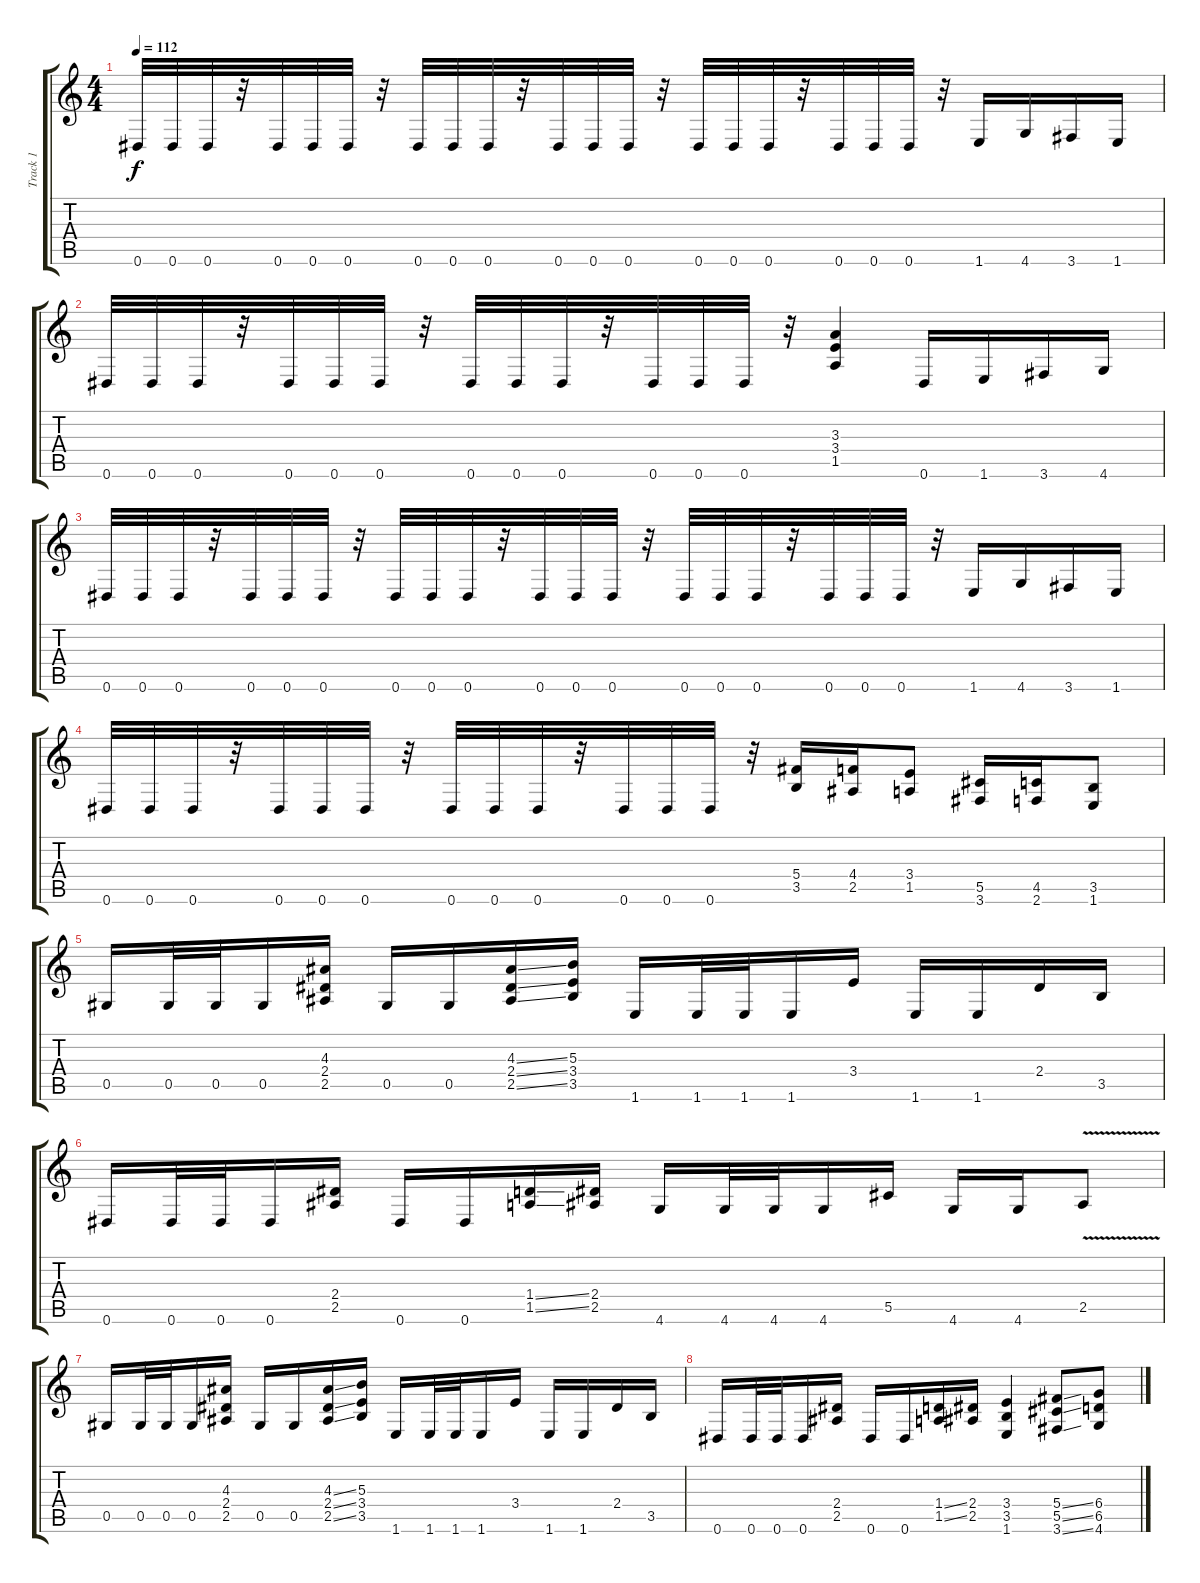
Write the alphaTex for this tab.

\track ("Track 1" "Track 1") {instrument overdrivenguitar}
\staff {score tabs}
\tuning (Eb4 Bb3 Gb3 Db3 Ab2 Eb2) {hide}
\ts (4 4)
\tempo 112
\clef g2
\ks c
0.6.32{dy f} 0.6.32 0.6.32 r.32 0.6.32 0.6.32 0.6.32 r.32 0.6.32 0.6.32 0.6.32 r.32 0.6.32 0.6.32 0.6.32 r.32 0.6.32 0.6.32 0.6.32 r.32 0.6.32 0.6.32 0.6.32 r.32 1.6.16 4.6.16 3.6.16 1.6.16 |
0.6.32 0.6.32 0.6.32 r.32 0.6.32 0.6.32 0.6.32 r.32 0.6.32 0.6.32 0.6.32 r.32 0.6.32 0.6.32 0.6.32 r.32 (3.3 3.4 1.5).4 0.6.16 1.6.16 3.6.16 4.6.16 |
0.6.32 0.6.32 0.6.32 r.32 0.6.32 0.6.32 0.6.32 r.32 0.6.32 0.6.32 0.6.32 r.32 0.6.32 0.6.32 0.6.32 r.32 0.6.32 0.6.32 0.6.32 r.32 0.6.32 0.6.32 0.6.32 r.32 1.6.16 4.6.16 3.6.16 1.6.16 |
0.6.32 0.6.32 0.6.32 r.32 0.6.32 0.6.32 0.6.32 r.32 0.6.32 0.6.32 0.6.32 r.32 0.6.32 0.6.32 0.6.32 r.32 (5.4 3.5).16 (4.4 2.5).16 (3.4 1.5).8 (5.5 3.6).16 (4.5 2.6).16 (3.5 1.6).8 |
0.5.16 0.5.32 0.5.32 0.5.16 (4.3 2.4 2.5).16 0.5.16 0.5.16 (4.3{ss} 2.4{ss} 2.5{ss}).16 (5.3 3.4 3.5).16 1.6.16 1.6.32 1.6.32 1.6.16 3.4.16 1.6.16 1.6.16 2.4.16 3.5.16 |
0.6.16 0.6.32 0.6.32 0.6.16 (2.4 2.5).16 0.6.16 0.6.16 (1.4{ss} 1.5{ss}).16 (2.4 2.5).16 4.6.16 4.6.32 4.6.32 4.6.16 5.5.16 4.6.16 4.6.16 2.5{v}.8 |
0.5.16 0.5.32 0.5.32 0.5.16 (4.3 2.4 2.5).16 0.5.16 0.5.16 (4.3{ss} 2.4{ss} 2.5{ss}).16 (5.3 3.4 3.5).16 1.6.16 1.6.32 1.6.32 1.6.16 3.4.16 1.6.16 1.6.16 2.4.16 3.5.16 |
0.6.16 0.6.32 0.6.32 0.6.16 (2.4 2.5).16 0.6.16 0.6.16 (1.4{ss} 1.5{ss}).16 (2.4 2.5).16 (3.4 3.5 1.6).4 (5.4{ss} 5.5{ss} 3.6{ss}).8 (6.4 6.5 4.6).8
